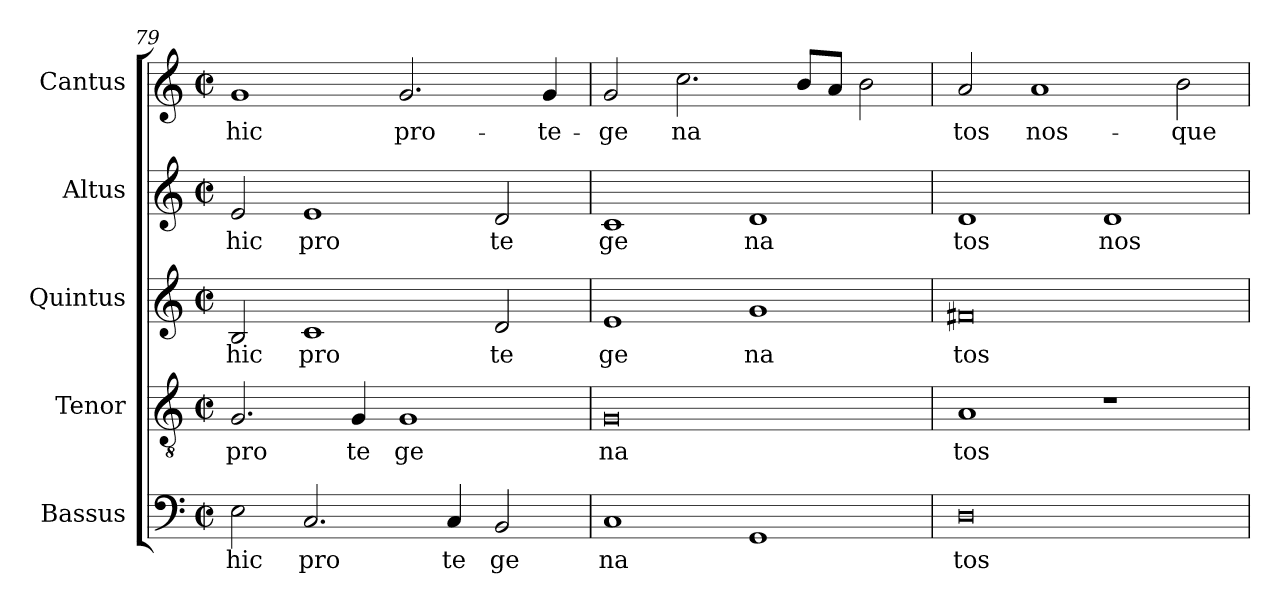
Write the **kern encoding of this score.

**kern	**text	**kern	**text	**kern	**text	**kern	**text	**kern	**text
*part5	*part5	*part4	*part4	*part3	*part3	*part2	*part2	*part1	*part1
*staff5	*staff5	*staff4	*staff4	*staff3	*staff3	*staff2	*staff2	*staff1	*staff1
*I"Bassus	*	*I"Tenor	*	*I"Quintus	*	*I"Altus	*	*I"Cantus	*
*clefF4	*	*clefGv2	*	*clefG2	*	*clefG2	*	*clefG2	*
*k[]	*	*k[]	*	*k[]	*	*k[]	*	*k[]	*
*C:	*	*C:	*	*C:	*	*C:	*	*C:	*
*M2/2	*	*M2/2	*	*M2/2	*	*M2/2	*	*M2/2	*
*met(c|)	*	*met(c|)	*	*met(c|)	*	*met(c|)	*	*met(c|)	*
=79	=79	=79	=79	=79	=79	=79	=79	=79	=79
!	!LO:LY:b:cj	!	!LO:LY:b:cj	!	!LO:LY:b:cj	!	!LO:LY:b:cj	!	!LO:LY:b:cj
2E\	hic	2.G/	pro	2B/	hic	2e/	hic	1g	hic
!	!LO:LY:b:cj	!	!	!	!LO:LY:b:cj	!	!LO:LY:b:cj	!	!
2.C/	pro	.	.	1c	pro	1e	pro	.	.
!	!	!	!LO:LY:b:cj	!	!	!	!	!	!
.	.	4G/	te	.	.	.	.	.	.
!	!	!	!LO:LY:b:cj	!	!	!	!	!	!LO:LY:b:cj
.	.	1G	ge	.	.	.	.	2.g/	pro-
!	!LO:LY:b:cj	!	!	!	!	!	!	!	!
4C/	te	.	.	.	.	.	.	.	.
!	!LO:LY:b:cj	!	!	!	!LO:LY:b:cj	!	!LO:LY:b:cj	!	!
2BB/	ge	.	.	2d/	te	2d/	te	.	.
!	!	!	!	!	!	!	!	!	!LO:LY:b:cj
.	.	.	.	.	.	.	.	4g/	-te-
=80	=80	=80	=80	=80	=80	=80	=80	=80	=80
!	!LO:LY:b:cj	!	!LO:LY:b:cj	!	!LO:LY:b:cj	!	!LO:LY:b:cj	!	!LO:LY:b:cj
1C	na	0G	na	1e	ge	1c	ge	2g/	-ge
!	!	!	!	!	!	!	!	!	!LO:LY:b:cj
.	.	.	.	.	.	.	.	2.cc\	na-
!	!LO:LY:b:cj	!	!	!	!LO:LY:b:cj	!	!LO:LY:b:cj	!	!
1GG	.	.	.	1g	na	1d	na	.	.
!	!	!	!	!	!	!	!	!	!LO:LY:b:cj
.	.	.	.	.	.	.	.	8b/L	--
!	!	!	!	!	!	!	!	!	!LO:LY:b:cj
.	.	.	.	.	.	.	.	8a/J	--
!	!	!	!	!	!	!	!	!	!LO:LY:b:cj
.	.	.	.	.	.	.	.	2b\	--
=81	=81	=81	=81	=81	=81	=81	=81	=81	=81
!	!LO:LY:b:cj	!	!LO:LY:b:cj	!	!LO:LY:b:cj	!	!LO:LY:b:cj	!	!LO:LY:b:cj
0D	tos	1A	tos	0f#X	tos	1d	tos	2a/	-tos
!	!	!	!	!	!	!	!	!	!LO:LY:b:cj
.	.	.	.	.	.	.	.	1a	nos-
!	!	!	!	!	!	!	!LO:LY:b:cj	!	!
.	.	1r	.	.	.	1d	nos	.	.
!	!	!	!	!	!	!	!	!	!LO:LY:b:cj
.	.	.	.	.	.	.	.	2b\	-que
=	=	=	=	=	=	=	=	=	=
*-	*-	*-	*-	*-	*-	*-	*-	*-	*-
